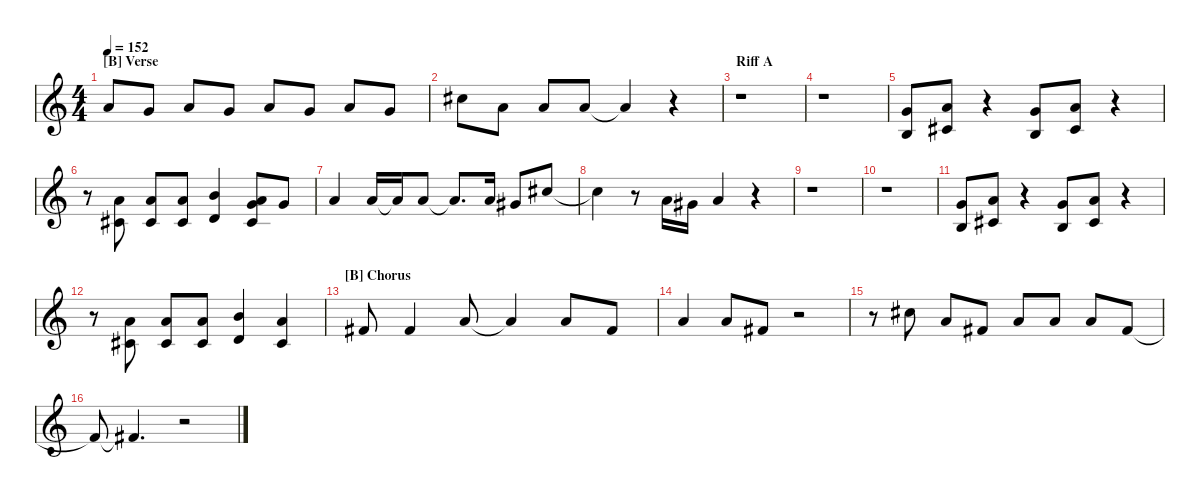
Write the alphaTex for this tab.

\hideDynamics
\bracketExtendMode nobrackets
\singleTrackTrackNamePolicy hidden
\multiTrackTrackNamePolicy hidden
\firstSystemTrackNameMode fullname
\firstSystemTrackNameOrientation horizontal
\otherSystemsTrackNameOrientation horizontal
\track ("Vocal" "Flute") {mute instrument flute}
\staff {score}
\tuning (E4 B3 G3 D3 A2 E2)
\ts (4 4)
\section ("B" "Verse")
\tempo 152
\clef g2
\ks c
5.1.8{dy f beam Up} 3.1.8{beam Up} 5.1.8{beam Up} 3.1.8{beam Up} 5.1.8{beam Up} 3.1.8{beam Up} 5.1.8{beam Up} 8.2.8{beam Up} |
9.1{acc #}.8{beam Down} 5.1.8{beam Down} 5.1.8{beam Up} 5.1.8{beam Up} 5.1{t}.4{beam Up} r.4{beam Up} |
\section ("" "Riff A")
r.1{beam Down} |
r.1{beam Down} |
(3.1 4.3).8{beam Up} (5.1 6.3{acc #}).8{beam Up} r.4{beam Up} (3.1 4.3).8{beam Up} (5.1 6.3{acc #}).8{beam Up} r.4{beam Up} |
r.8{beam Down} (5.1 6.3{acc #}).8{beam Up} (5.1 6.3{acc #}).8{beam Up} (5.1 6.3{acc #}).8{beam Up} (7.1 7.3).4{beam Up} (8.2 5.1 6.3{acc #}).8{dy mf beam Up} 8.2.8{dy f beam Up} |
5.1.4{beam Up} 5.1.16{beam Up} 5.1{t}.16{beam Up} 5.1.8{beam Up} 5.1{t}.8{d beam Up} 5.1.16{beam Up} 4.1{acc #}.8{beam Up} 9.1{acc #}.8{beam Up} |
9.1{t acc #}.4{beam Down} r.8{beam Down} 5.1.16{beam Up} 4.1{acc #}.16{beam Up} 5.1.4{beam Up} r.4{beam Up} |
r.1{beam Down} |
r.1{beam Down} |
(3.1 4.3).8{beam Up} (5.1 6.3{acc #}).8{beam Up} r.4{beam Up} (3.1 4.3).8{beam Up} (5.1 6.3{acc #}).8{beam Up} r.4{beam Up} |
r.8{beam Down} (5.1 6.3{acc #}).8{beam Up} (5.1 6.3{acc #}).8{beam Up} (5.1 6.3{acc #}).8{beam Up} (16.3 17.5).4{beam Up} (5.1 6.3{acc #}).4{beam Up} |
\section ("B" "Chorus")
2.1{acc #}.8{beam Up} 2.1{acc #}.4{beam Up} 5.1.8{beam Up} 5.1{t}.4{beam Up} 5.1.8{beam Up} 2.1{acc #}.8{beam Up} |
5.1.4{beam Up} 5.1.8{beam Up} 2.1{acc #}.8{beam Up} r.2{beam Up} |
r.8{beam Down} 9.1{acc #}.8{beam Down} 5.1.8{beam Up} 2.1{acc #}.8{beam Up} 5.1.8{beam Up} 5.1.8{beam Up} 5.1.8{beam Up} 2.1{acc #}.8{beam Up} |
2.1{t acc #}.8{beam Up} 2.1{t acc #}.4{d beam Up} r.2{beam Up}
